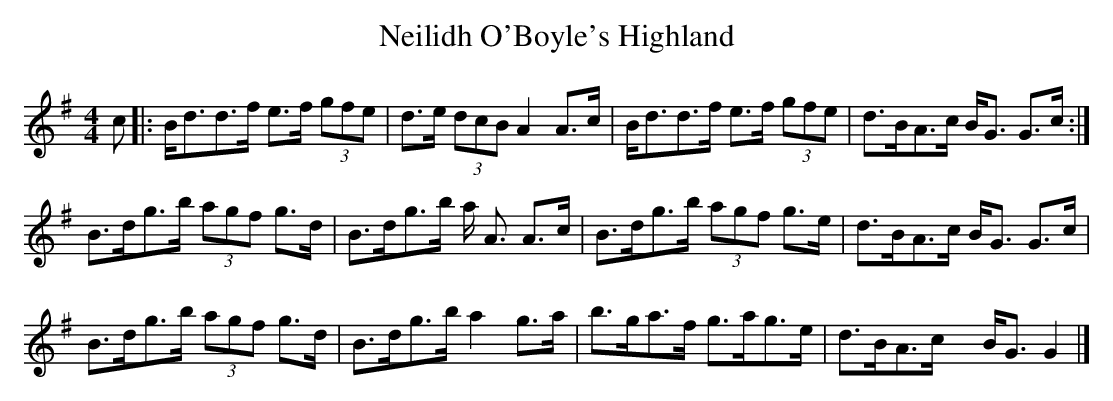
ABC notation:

X:1
T: Neilidh O'Boyle's Highland
M: 4/4
L: 1/8
K: G
c |:\
B<dd>f e>f (3gfe | d>e (3dcB A2 A>c | B<dd>f e>f (3gfe | d>BA>c B<G G>c :|
B>dg>b (3agf g>d | B>dg>b a< A A>c | B>dg>b (3agf g>e | d>BA>c B<G G>c |
B>dg>b (3agf g>d | B>dg>b a2 g>a | b>ga>f g>ag>e | d>BA>cx B<G G2 |]
